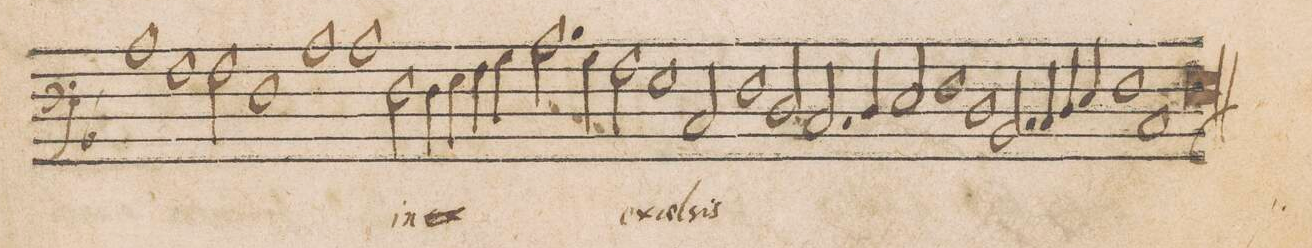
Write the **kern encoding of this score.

**kern	**text
*I"BASSVS	*
*clefF4	*
*k[b-]	*
*met(C|)	*
*M2/1	*
1c	.
1A\	.
=51-	=51-
2A\	.
1F	.
=52-	=52-
1c	.
1c	.
=53-	=53-
2F\	.
4F\	in
4G\	[[ex]]
4A\	.
4B-\	.
2.c\	.
=54-	=54-
4B-\	.
2A\	ex-
1G	-cel-
=55-	=55-
2C/	-sis
1F	.
2D/	.
=56-	=56-
2.C/	.
4D/	.
2E/	.
1F\	.
=57-	=57-
1D	.
2.BB-/	.
=58-	=58-
4C/	.
4D/	.
4E/	.
1F	.
=59-	=59-
1C	.
1Fl\	.
=60||-	=60||-
*-	*-
